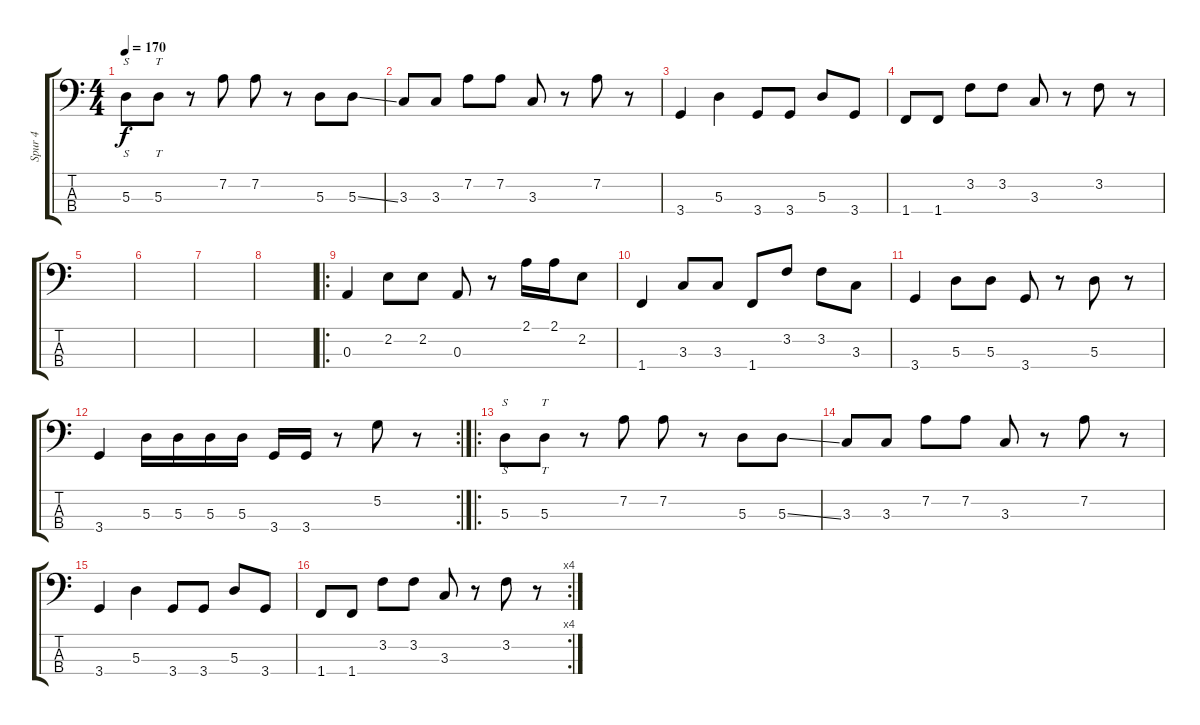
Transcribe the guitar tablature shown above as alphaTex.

\track ("Spur 4" "Spur 4") {instrument slapbass1}
\staff {score tabs}
\tuning (G2 D2 A1 E1) {hide}
\ts (4 4)
\tempo 170
\clef f4
\ks c
5.3.8{s dy f} 5.3.8{tt} r.8 7.2.8 7.2.8 r.8 5.3.8 5.3{ss}.8 |
3.3.8 3.3.8 7.2.8 7.2.8 3.3.8 r.8 7.2.8 r.8 |
3.4.4 5.3.4 3.4.8 3.4.8 5.3.8 3.4.8 |
1.4.8 1.4.8 3.2.8 3.2.8 3.3.8 r.8 3.2.8 r.8 |
|
|
|
|
\ro
0.3.4 2.2.8 2.2.8 0.3.8 r.8 2.1.16 2.1.16 2.2.8 |
1.4.4 3.3.8 3.3.8 1.4.8 3.2.8 3.2.8 3.3.8 |
3.4.4 5.3.8 5.3.8 3.4.8 r.8 5.3.8 r.8 |
\rc 2
3.4.4 5.3.16 5.3.16 5.3.16 5.3.16 3.4.16 3.4.16 r.8 5.2.8 r.8 |
\ro
5.3.8{s} 5.3.8{tt} r.8 7.2.8 7.2.8 r.8 5.3.8 5.3{ss}.8 |
3.3.8 3.3.8 7.2.8 7.2.8 3.3.8 r.8 7.2.8 r.8 |
3.4.4 5.3.4 3.4.8 3.4.8 5.3.8 3.4.8 |
\rc 4
1.4.8 1.4.8 3.2.8 3.2.8 3.3.8 r.8 3.2.8 r.8
